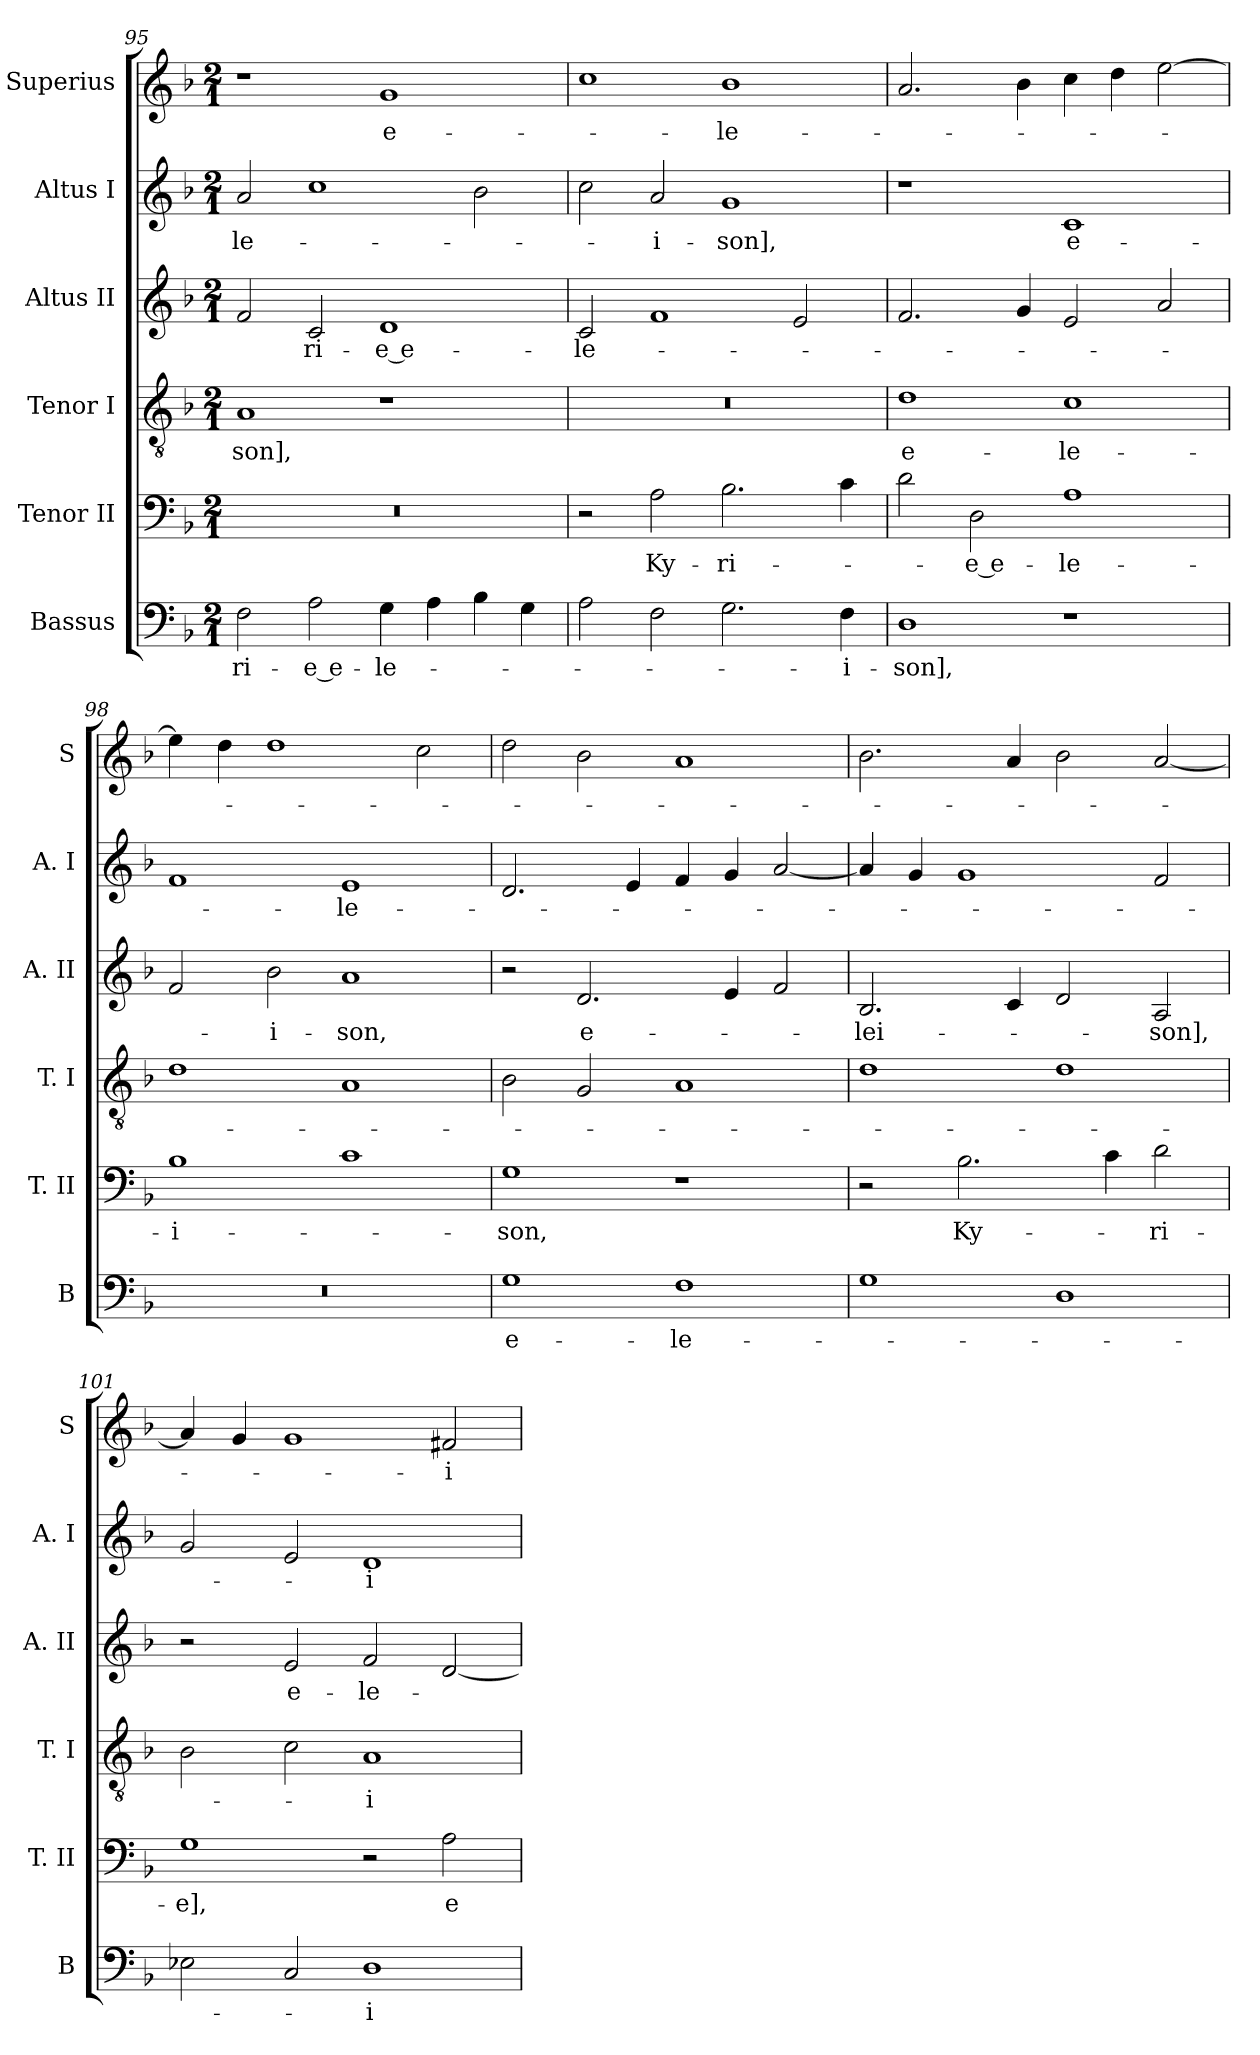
**kern	**text	**kern	**text	**kern	**text	**kern	**text	**kern	**text	**kern	**text
*part6	*part6	*part5	*part5	*part4	*part4	*part3	*part3	*part2	*part2	*part1	*part1
*staff6	*staff6	*staff5	*staff5	*staff4	*staff4	*staff3	*staff3	*staff2	*staff2	*staff1	*staff1
*I"Bassus	*	*I"Tenor II	*	*I"Tenor I	*	*I"Altus II	*	*I"Altus I	*	*I"Superius	*
*I'B	*	*I'T. II	*	*I'T. I	*	*I'A. II	*	*I'A. I	*	*I'S	*
*clefF4	*	*clefF4	*	*clefGv2	*	*clefG2	*	*clefG2	*	*clefG2	*
*k[b-]	*	*k[b-]	*	*k[b-]	*	*k[b-]	*	*k[b-]	*	*k[b-]	*
*F:	*	*F:	*	*F:	*	*F:	*	*F:	*	*F:	*
*M2/1	*	*M2/1	*	*M2/1	*	*M2/1	*	*M2/1	*	*M2/1	*
=95	=95	=95	=95	=95	=95	=95	=95	=95	=95	=95	=95
2F	-ri-	0r	.	1A	-son],	2f	.	2a	-le-	1r	.
2A	-e e-	.	.	.	.	2c	-ri-	1cc	.	.	.
4G	-le-	.	.	1r	.	1d	-e e-	.	.	1g	e-
4A	.	.	.	.	.	.	.	.	.	.	.
4B-	.	.	.	.	.	.	.	2b-	.	.	.
4G	.	.	.	.	.	.	.	.	.	.	.
=96	=96	=96	=96	=96	=96	=96	=96	=96	=96	=96	=96
2A	.	2r	.	0r	.	2c	-le-	2cc	.	1cc	.
2F	.	2A	Ky-	.	.	1f	.	2a	-i-	.	.
2.G	.	2.B-	-ri-	.	.	.	.	1g	-son],	1b-	-le-
.	.	.	.	.	.	2e	.	.	.	.	.
4F	-i-	4c	.	.	.	.	.	.	.	.	.
=97	=97	=97	=97	=97	=97	=97	=97	=97	=97	=97	=97
1D	-son],	2d	.	1d	e-	2.f	.	1r	.	2.a	.
.	.	2D	-e e-	.	.	.	.	.	.	.	.
.	.	.	.	.	.	4g	.	.	.	4b-	.
1r	.	1A	-le-	1c	-le-	2e	.	1c	e-	4cc	.
.	.	.	.	.	.	.	.	.	.	4dd	.
.	.	.	.	.	.	2a	.	.	.	[2ee	.
=98	=98	=98	=98	=98	=98	=98	=98	=98	=98	=98	=98
0r	.	1B-	-i-	1d	.	2f	.	1f	.	4ee]	.
.	.	.	.	.	.	.	.	.	.	4dd	.
.	.	.	.	.	.	2b-	-i-	.	.	1dd	.
.	.	1c	.	1A	.	1a	-son,	1e	-le-	.	.
.	.	.	.	.	.	.	.	.	.	2cc	.
=99	=99	=99	=99	=99	=99	=99	=99	=99	=99	=99	=99
1G	e-	1G	-son,	2B-	.	2r	.	2.d	.	2dd	.
.	.	.	.	2G	.	2.d	e-	.	.	2b-	.
.	.	.	.	.	.	.	.	4e	.	.	.
1F	-le-	1r	.	1A	.	.	.	4f	.	1a	.
.	.	.	.	.	.	4e	.	4g	.	.	.
.	.	.	.	.	.	2f	.	[2a	.	.	.
=100	=100	=100	=100	=100	=100	=100	=100	=100	=100	=100	=100
1G	.	2r	.	1d	.	2.B-	-lei-	4a]	.	2.b-	.
.	.	.	.	.	.	.	.	4g	.	.	.
.	.	2.B-	Ky-	.	.	.	.	1g	.	.	.
.	.	.	.	.	.	4c	.	.	.	4a	.
1D	.	.	.	1d	.	2d	.	.	.	2b-	.
.	.	4c	.	.	.	.	.	.	.	.	.
.	.	2d	-ri-	.	.	2A	-son],	2f	.	[2a	.
=101	=101	=101	=101	=101	=101	=101	=101	=101	=101	=101	=101
2E-X	.	1G	-e],	2B-	.	2r	.	2g	.	4a]	.
.	.	.	.	.	.	.	.	.	.	4g	.
2C	.	.	.	2c	.	2e	e-	2e	.	1g	.
1D	-i-	2r	.	1A	-i-	2f	-le-	1d	-i-	.	.
.	.	2A	e-	.	.	[2d	.	.	.	2f#X	-i-
=	=	=	=	=	=	=	=	=	=	=	=
*-	*-	*-	*-	*-	*-	*-	*-	*-	*-	*-	*-
